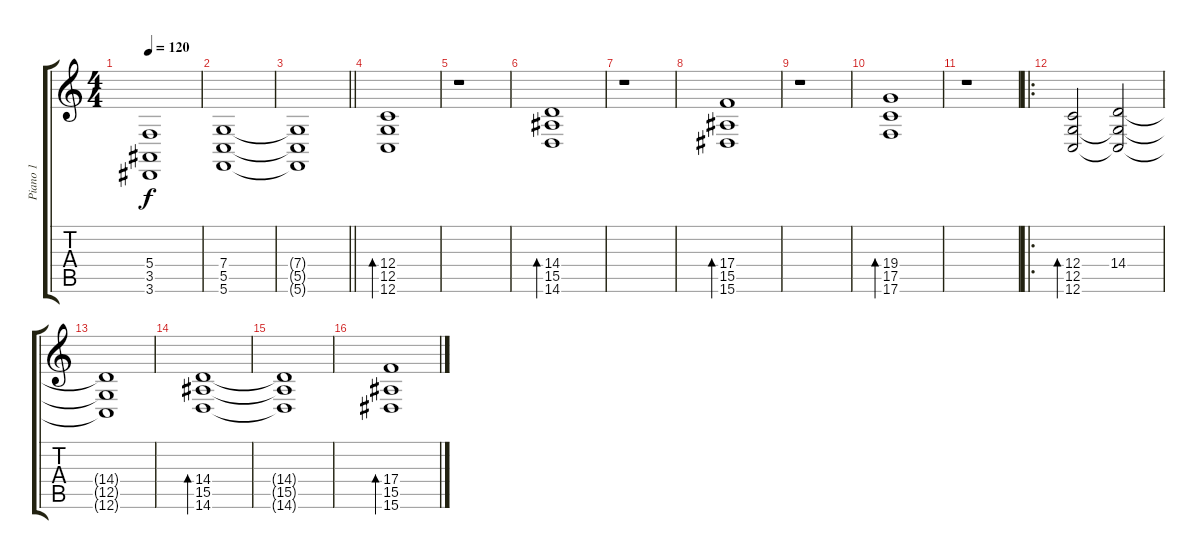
\track ("Piano 1" "Piano 1") {instrument acousticgrandpiano}
\staff {score tabs}
\tuning (D4 A3 F3 C3 G2 C2) {hide}
\ts (4 4)
\tempo 120
\clef g2
\ks c
(5.4{t} 3.5{t} 3.6{t}).1{dy f} |
(7.4 5.5 5.6).1 |
\barLineRight lightlight
(7.4{t} 5.5{t} 5.6{t}).1 |
(12.4 12.5 12.6).1{bd 240} |
r.1 |
(14.4 15.5 14.6).1{bd 240} |
r.1 |
(17.4 15.5 15.6).1{bd 240} |
r.1 |
(19.4 17.5 17.6).1{bd 240} |
r.1 |
\ro
(12.4 12.5 12.6).2{bd 240} (14.4 12.5{t} 12.6{t}).2 |
(14.4{t} 12.5{t} 12.6{t}).1 |
(14.4 15.5 14.6).1{bd 240} |
(14.4{t} 15.5{t} 14.6{t}).1 |
(17.4 15.5 15.6).1{bd 240}
